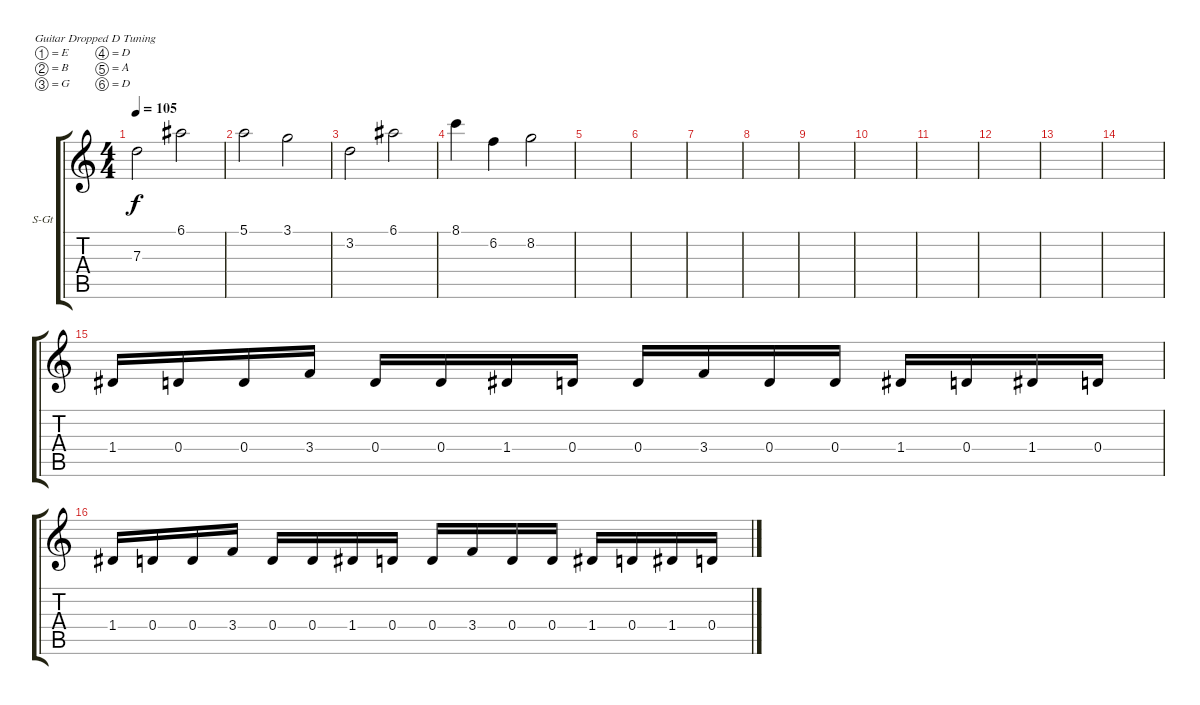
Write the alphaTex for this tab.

\bracketExtendMode groupsimilarinstruments
\firstSystemTrackNameOrientation horizontal
\otherSystemsTrackNameOrientation horizontal
\track ("Keyboard (Christian)" "S-Gt") {instrument pad4choir}
\staff {score tabs}
\tuning (E4 B3 G3 D3 A2 D2)
\displaytranspose 12
\ts (4 4)
\tempo 105
\clef g2
\ks c
7.3.2{dy f} 6.1.2 |
5.1.2 3.1.2 |
3.2.2 6.1.2 |
8.1.4 6.2.4 8.2.2 |
|
|
|
|
|
|
|
|
|
|
1.4.16 0.4.16 0.4.16 3.4.16 0.4.16 0.4.16 1.4.16 0.4.16 0.4.16 3.4.16 0.4.16 0.4.16 1.4.16 0.4.16 1.4.16 0.4.16 |
1.4.16 0.4.16 0.4.16 3.4.16 0.4.16 0.4.16 1.4.16 0.4.16 0.4.16 3.4.16 0.4.16 0.4.16 1.4.16 0.4.16 1.4.16 0.4.16
